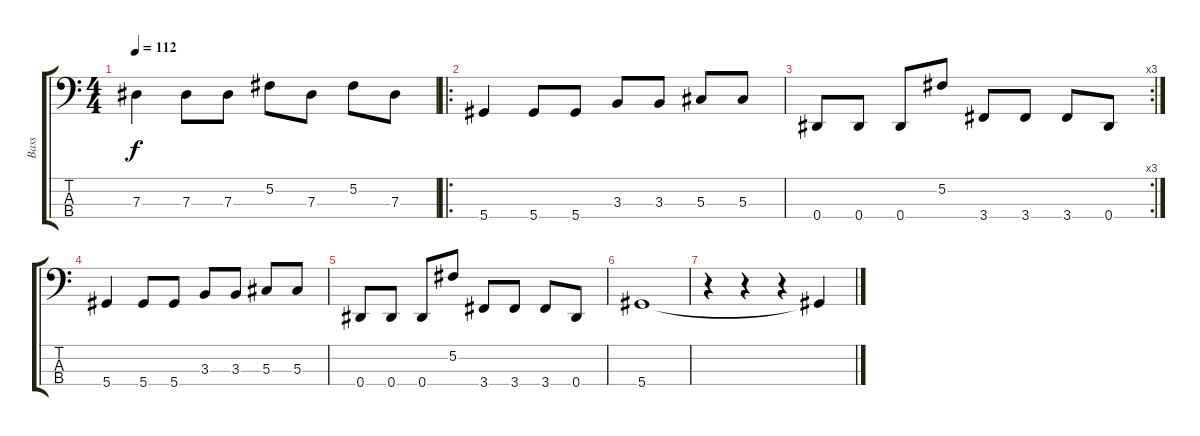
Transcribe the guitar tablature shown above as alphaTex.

\track ("Bass" "Bass") {instrument electricbasspick}
\staff {score tabs}
\tuning (Gb2 Db2 Ab1 Eb1) {hide}
\ts (4 4)
\tempo 112
\clef f4
\ks c
7.3.4{dy f} 7.3.8 7.3.8 5.2.8 7.3.8 5.2.8 7.3.8 |
\ro
5.4.4 5.4.8 5.4.8 3.3.8 3.3.8 5.3.8 5.3.8 |
\rc 3
0.4.8 0.4.8 0.4.8 5.2.8 3.4.8 3.4.8 3.4.8 0.4.8 |
5.4.4 5.4.8 5.4.8 3.3.8 3.3.8 5.3.8 5.3.8 |
0.4.8 0.4.8 0.4.8 5.2.8 3.4.8 3.4.8 3.4.8 0.4.8 |
5.4.1 |
r.4 r.4 r.4 5.4{t}.4
